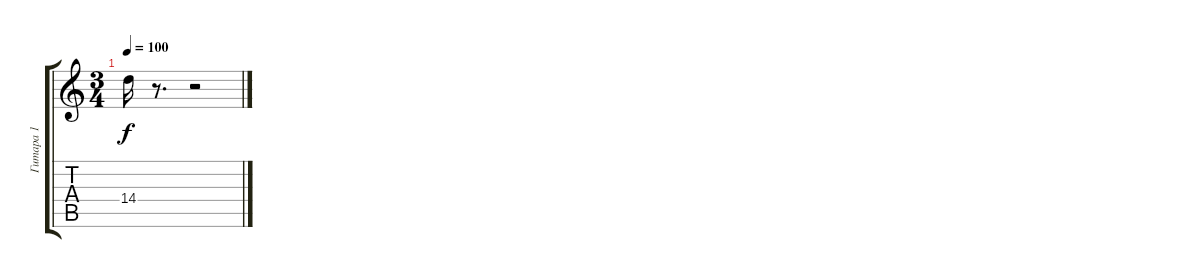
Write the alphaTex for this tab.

\track ("Гитара 1" "Гитара 1") {instrument overdrivenguitar}
\staff {score tabs}
\tuning (D4 A3 F3 C3 G2 D2) {hide}
\ts (3 4)
\tempo 100
\clef g2
\ks c
14.4.16{dy f} r.8{d} r.2
